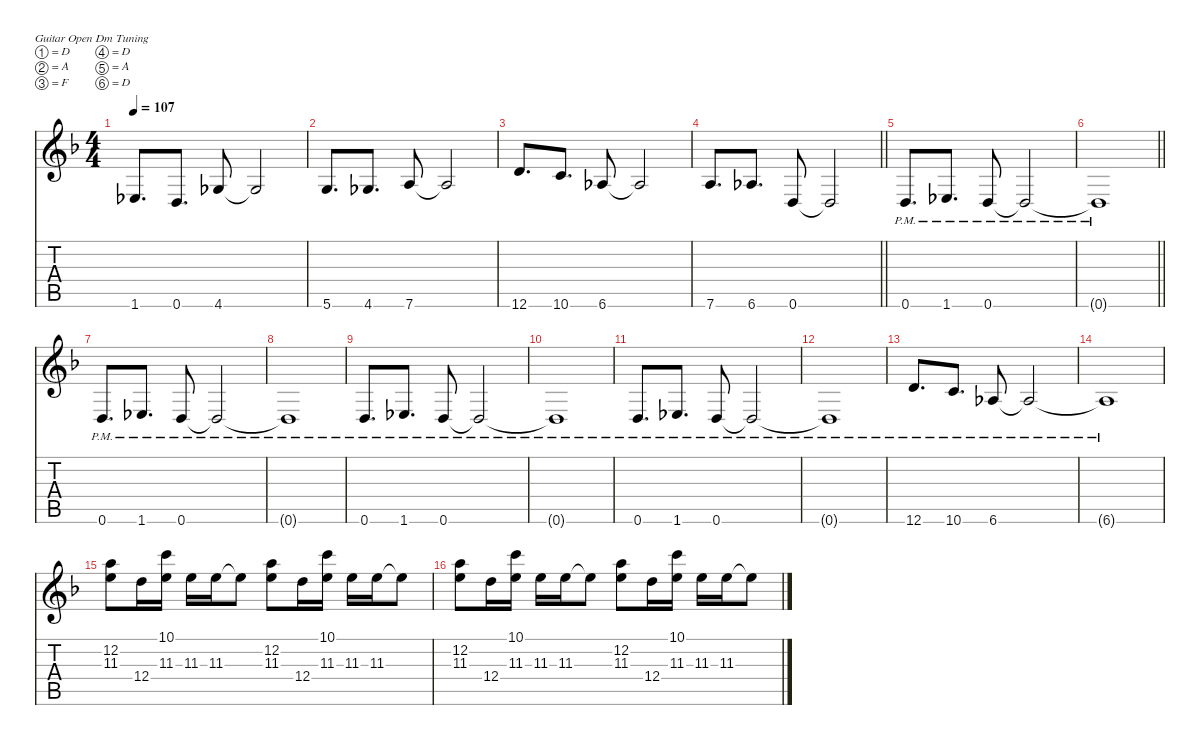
\hideDynamics
\bracketExtendMode nobrackets
\singleTrackTrackNamePolicy hidden
\multiTrackTrackNamePolicy hidden
\firstSystemTrackNameMode fullname
\firstSystemTrackNameOrientation horizontal
\otherSystemsTrackNameOrientation horizontal
\track ("Guitar 1" "E-Gt") {defaultSystemsLayout 8 instrument distortionguitar}
\staff {score tabs}
\tuning (D4 A3 F3 D3 A2 D2)
\ts (4 4)
\tempo 107
\clef g2
\ks dminor
1.6{acc b}.8{d dy f beam Up} 0.6{acc forcenatural}.8{d beam Up} 4.6{acc b}.8{beam Up} 4.6{t acc b}.2{beam Up} |
5.6{acc forcenatural}.8{d beam Up} 4.6{acc b}.8{d beam Up} 7.6{acc forcenatural}.8{beam Up} 7.6{t acc forcenatural}.2{beam Up} |
12.6{acc forcenatural}.8{d beam Up} 10.6{acc forcenatural}.8{d beam Up} 6.6{acc b}.8{beam Up} 6.6{t acc b}.2{beam Up} |
\barLineRight lightlight
7.6{acc forcenatural}.8{d beam Up} 6.6{acc b}.8{d beam Up} 0.6{acc forcenatural}.8{beam Up} 0.6{t acc forcenatural}.2{beam Up} |
0.6{pm acc forcenatural}.8{d beam Up} 1.6{pm acc b}.8{d beam Up} 0.6{pm acc forcenatural}.8{beam Up} 0.6{pm t acc forcenatural}.2{beam Up} |
\barLineRight lightlight
0.6{pm t acc forcenatural}.1{beam Up} |
0.6{pm acc forcenatural}.8{d beam Up} 1.6{pm acc b}.8{d beam Up} 0.6{pm acc forcenatural}.8{beam Up} 0.6{pm t acc forcenatural}.2{beam Up} |
0.6{pm t acc forcenatural}.1{beam Up} |
0.6{pm acc forcenatural}.8{d beam Up} 1.6{pm acc b}.8{d beam Up} 0.6{pm acc forcenatural}.8{beam Up} 0.6{pm t acc forcenatural}.2{beam Up} |
0.6{pm t acc forcenatural}.1{beam Up} |
0.6{pm acc forcenatural}.8{d beam Up} 1.6{pm acc b}.8{d beam Up} 0.6{pm acc forcenatural}.8{beam Up} 0.6{pm t acc forcenatural}.2{beam Up} |
0.6{pm t acc forcenatural}.1{beam Up} |
12.6{pm acc forcenatural}.8{d beam Up} 10.6{pm acc forcenatural}.8{d beam Up} 6.6{pm acc b}.8{beam Up} 6.6{pm t acc b}.2{beam Up} |
6.6{pm t acc b}.1{beam Up} |
(11.3{acc forcenatural} 12.2{acc forcenatural}).8{beam Down} 12.4{acc forcenatural}.16{beam Down} (11.3{acc forcenatural} 10.1{acc forcenatural}).16{beam Down} 11.3{acc forcenatural}.16{beam Down} 11.3{acc forcenatural}.16{beam Down} 11.3{t acc forcenatural}.8{beam Down} (11.3{acc forcenatural} 12.2{acc forcenatural}).8{beam Down} 12.4{acc forcenatural}.16{beam Down} (11.3{acc forcenatural} 10.1{acc forcenatural}).16{beam Down} 11.3{acc forcenatural}.16{beam Down} 11.3{acc forcenatural}.16{beam Down} 11.3{t acc forcenatural}.8{beam Down} |
(11.3{acc forcenatural} 12.2{acc forcenatural}).8{beam Down} 12.4{acc forcenatural}.16{beam Down} (11.3{acc forcenatural} 10.1{acc forcenatural}).16{beam Down} 11.3{acc forcenatural}.16{beam Down} 11.3{acc forcenatural}.16{beam Down} 11.3{t acc forcenatural}.8{beam Down} (11.3{acc forcenatural} 12.2{acc forcenatural}).8{beam Down} 12.4{acc forcenatural}.16{beam Down} (11.3{acc forcenatural} 10.1{acc forcenatural}).16{beam Down} 11.3{acc forcenatural}.16{beam Down} 11.3{acc forcenatural}.16{beam Down} 11.3{t acc forcenatural}.8{beam Down}
